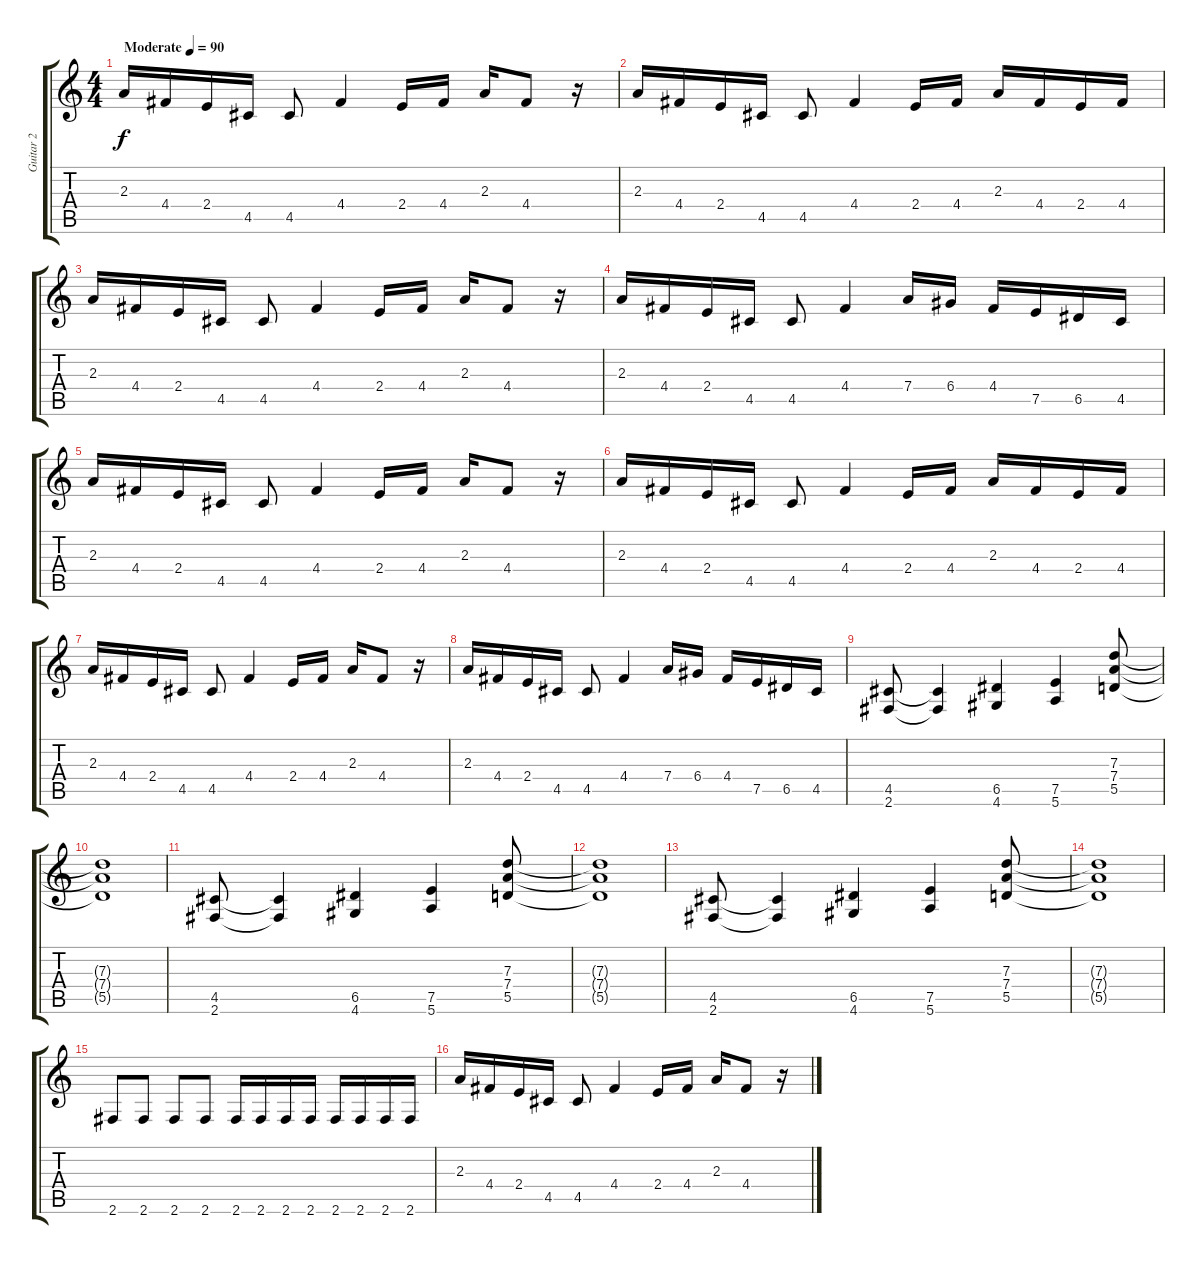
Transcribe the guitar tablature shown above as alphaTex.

\track ("Guitar 2" "Guitar 2") {instrument distortionguitar}
\staff {score tabs}
\tuning (E4 B3 G3 D3 A2 E2) {hide}
\ts (4 4)
\tempo (90 "Moderate")
\clef g2
\ks c
2.3.16{dy f volume 13 instrument distortionguitar} 4.4.16 2.4.16 4.5.16 4.5.8 4.4.4 2.4.16 4.4.16 2.3.16 4.4.8 r.16 |
2.3.16 4.4.16 2.4.16 4.5.16 4.5.8 4.4.4 2.4.16 4.4.16 2.3.16 4.4.16 2.4.16 4.4.16 |
2.3.16 4.4.16 2.4.16 4.5.16 4.5.8 4.4.4 2.4.16 4.4.16 2.3.16 4.4.8 r.16 |
2.3.16 4.4.16 2.4.16 4.5.16 4.5.8 4.4.4 7.4.16 6.4.16 4.4.16 7.5.16 6.5.16 4.5.16 |
2.3.16 4.4.16 2.4.16 4.5.16 4.5.8 4.4.4 2.4.16 4.4.16 2.3.16 4.4.8 r.16 |
2.3.16 4.4.16 2.4.16 4.5.16 4.5.8 4.4.4 2.4.16 4.4.16 2.3.16 4.4.16 2.4.16 4.4.16 |
2.3.16 4.4.16 2.4.16 4.5.16 4.5.8 4.4.4 2.4.16 4.4.16 2.3.16 4.4.8 r.16 |
2.3.16 4.4.16 2.4.16 4.5.16 4.5.8 4.4.4 7.4.16 6.4.16 4.4.16 7.5.16 6.5.16 4.5.16 |
(4.5 2.6).8 (4.5{t} 2.6{t}).4 (6.5 4.6).4 (7.5 5.6).4 (7.3 7.4 5.5).8 |
(7.3{t} 7.4{t} 5.5{t}).1 |
(4.5 2.6).8 (4.5{t} 2.6{t}).4 (6.5 4.6).4 (7.5 5.6).4 (7.3 7.4 5.5).8 |
(7.3{t} 7.4{t} 5.5{t}).1 |
(4.5 2.6).8 (4.5{t} 2.6{t}).4 (6.5 4.6).4 (7.5 5.6).4 (7.3 7.4 5.5).8 |
(7.3{t} 7.4{t} 5.5{t}).1 |
2.6.8 2.6.8 2.6.8 2.6.8 2.6.16 2.6.16 2.6.16 2.6.16 2.6.16 2.6.16 2.6.16 2.6.16 |
2.3.16 4.4.16 2.4.16 4.5.16 4.5.8 4.4.4 2.4.16 4.4.16 2.3.16 4.4.8 r.16
